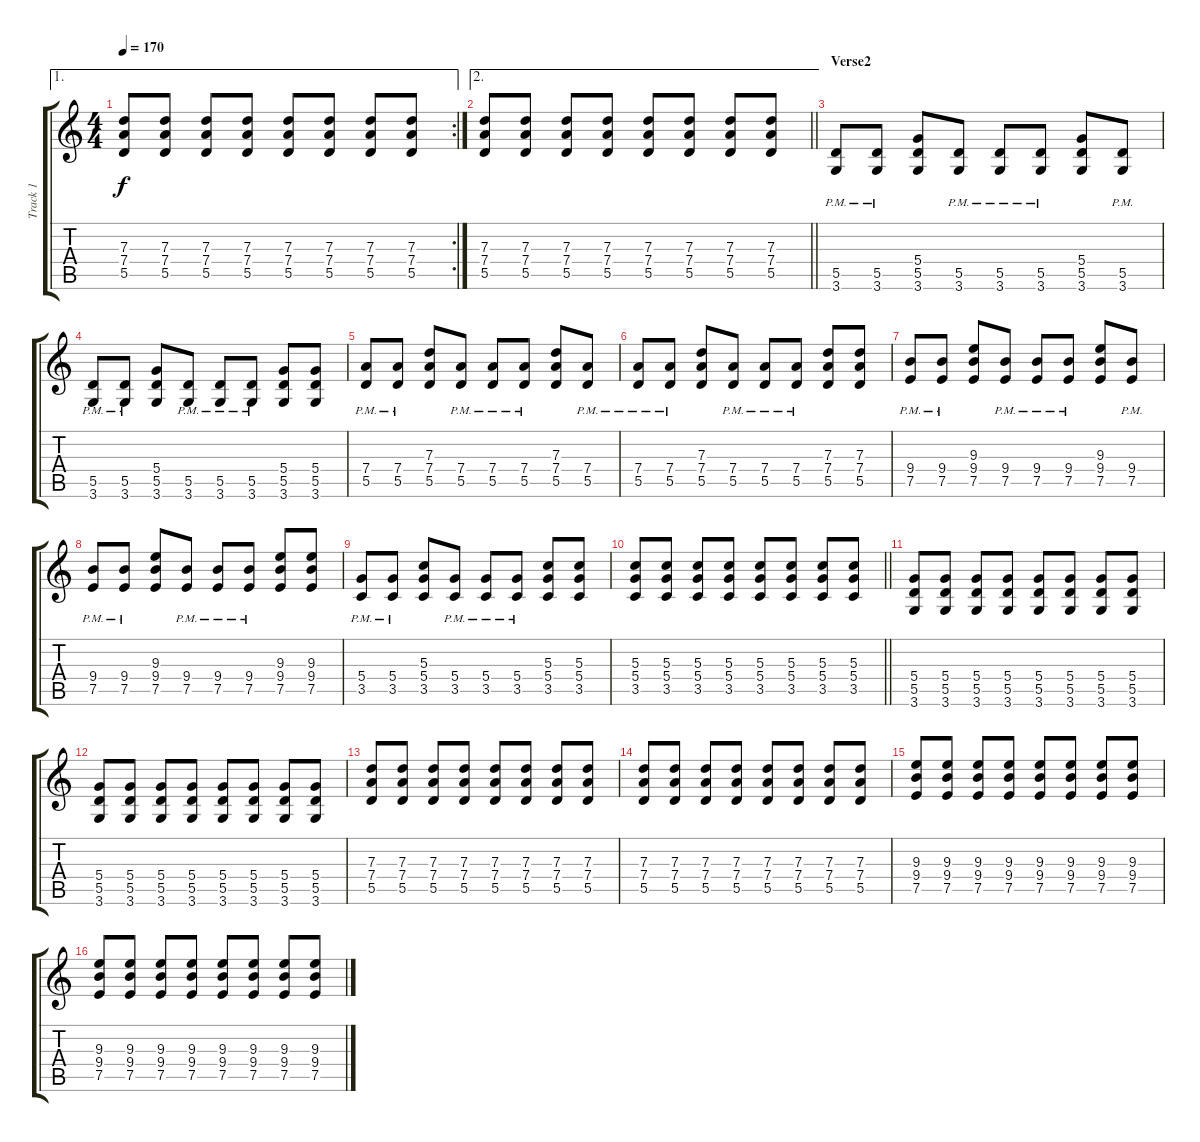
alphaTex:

\track ("Track 1" "Track 1") {instrument distortionguitar}
\staff {score tabs}
\tuning (E4 B3 G3 D3 A2 E2) {hide}
\ae 1
\rc 2
\ts (4 4)
\tempo 170
\clef g2
\ks c
(7.3 7.4 5.5).8{dy f} (7.3 7.4 5.5).8 (7.3 7.4 5.5).8 (7.3 7.4 5.5).8 (7.3 7.4 5.5).8 (7.3 7.4 5.5).8 (7.3 7.4 5.5).8 (7.3 7.4 5.5).8 |
\ae 2
\barLineRight lightlight
(7.3 7.4 5.5).8 (7.3 7.4 5.5).8 (7.3 7.4 5.5).8 (7.3 7.4 5.5).8 (7.3 7.4 5.5).8 (7.3 7.4 5.5).8 (7.3 7.4 5.5).8 (7.3 7.4 5.5).8 |
\section ("" "Verse2")
(5.5{pm} 3.6{pm}).8 (5.5{pm} 3.6{pm}).8 (5.4 5.5 3.6).8 (5.5{pm} 3.6{pm}).8 (5.5{pm} 3.6{pm}).8 (5.5{pm} 3.6{pm}).8 (5.4 5.5 3.6).8 (5.5{pm} 3.6{pm}).8 |
(5.5{pm} 3.6{pm}).8 (5.5{pm} 3.6{pm}).8 (5.4 5.5 3.6).8 (5.5{pm} 3.6{pm}).8 (5.5{pm} 3.6{pm}).8 (5.5{pm} 3.6{pm}).8 (5.4 5.5 3.6).8 (5.4 5.5 3.6).8 |
(7.4{pm} 5.5{pm}).8 (7.4{pm} 5.5{pm}).8 (7.3 7.4 5.5).8 (7.4{pm} 5.5{pm}).8 (7.4{pm} 5.5{pm}).8 (7.4{pm} 5.5{pm}).8 (7.3 7.4 5.5).8 (7.4{pm} 5.5{pm}).8 |
(7.4{pm} 5.5{pm}).8 (7.4{pm} 5.5{pm}).8 (7.3 7.4 5.5).8 (7.4{pm} 5.5{pm}).8 (7.4{pm} 5.5{pm}).8 (7.4{pm} 5.5{pm}).8 (7.3 7.4 5.5).8 (7.3 7.4 5.5).8 |
(9.4{pm} 7.5{pm}).8 (9.4{pm} 7.5{pm}).8 (9.3 9.4 7.5).8 (9.4{pm} 7.5{pm}).8 (9.4{pm} 7.5{pm}).8 (9.4{pm} 7.5{pm}).8 (9.3 9.4 7.5).8 (9.4{pm} 7.5{pm}).8 |
(9.4{pm} 7.5{pm}).8 (9.4{pm} 7.5{pm}).8 (9.3 9.4 7.5).8 (9.4{pm} 7.5{pm}).8 (9.4{pm} 7.5{pm}).8 (9.4{pm} 7.5{pm}).8 (9.3 9.4 7.5).8 (9.3 9.4 7.5).8 |
(5.4{pm} 3.5{pm}).8 (5.4{pm} 3.5{pm}).8 (5.3 5.4 3.5).8 (5.4{pm} 3.5{pm}).8 (5.4{pm} 3.5{pm}).8 (5.4{pm} 3.5{pm}).8 (5.3 5.4 3.5).8 (5.3 5.4 3.5).8 |
\barLineRight lightlight
(5.3 5.4 3.5).8 (5.3 5.4 3.5).8 (5.3 5.4 3.5).8 (5.3 5.4 3.5).8 (5.3 5.4 3.5).8 (5.3 5.4 3.5).8 (5.3 5.4 3.5).8 (5.3 5.4 3.5).8 |
(5.4 5.5 3.6).8 (5.4 5.5 3.6).8 (5.4 5.5 3.6).8 (5.4 5.5 3.6).8 (5.4 5.5 3.6).8 (5.4 5.5 3.6).8 (5.4 5.5 3.6).8 (5.4 5.5 3.6).8 |
(5.4 5.5 3.6).8 (5.4 5.5 3.6).8 (5.4 5.5 3.6).8 (5.4 5.5 3.6).8 (5.4 5.5 3.6).8 (5.4 5.5 3.6).8 (5.4 5.5 3.6).8 (5.4 5.5 3.6).8 |
(7.3 7.4 5.5).8 (7.3 7.4 5.5).8 (7.3 7.4 5.5).8 (7.3 7.4 5.5).8 (7.3 7.4 5.5).8 (7.3 7.4 5.5).8 (7.3 7.4 5.5).8 (7.3 7.4 5.5).8 |
(7.3 7.4 5.5).8 (7.3 7.4 5.5).8 (7.3 7.4 5.5).8 (7.3 7.4 5.5).8 (7.3 7.4 5.5).8 (7.3 7.4 5.5).8 (7.3 7.4 5.5).8 (7.3 7.4 5.5).8 |
(9.3 9.4 7.5).8 (9.3 9.4 7.5).8 (9.3 9.4 7.5).8 (9.3 9.4 7.5).8 (9.3 9.4 7.5).8 (9.3 9.4 7.5).8 (9.3 9.4 7.5).8 (9.3 9.4 7.5).8 |
(9.3 9.4 7.5).8 (9.3 9.4 7.5).8 (9.3 9.4 7.5).8 (9.3 9.4 7.5).8 (9.3 9.4 7.5).8 (9.3 9.4 7.5).8 (9.3 9.4 7.5).8 (9.3 9.4 7.5).8
